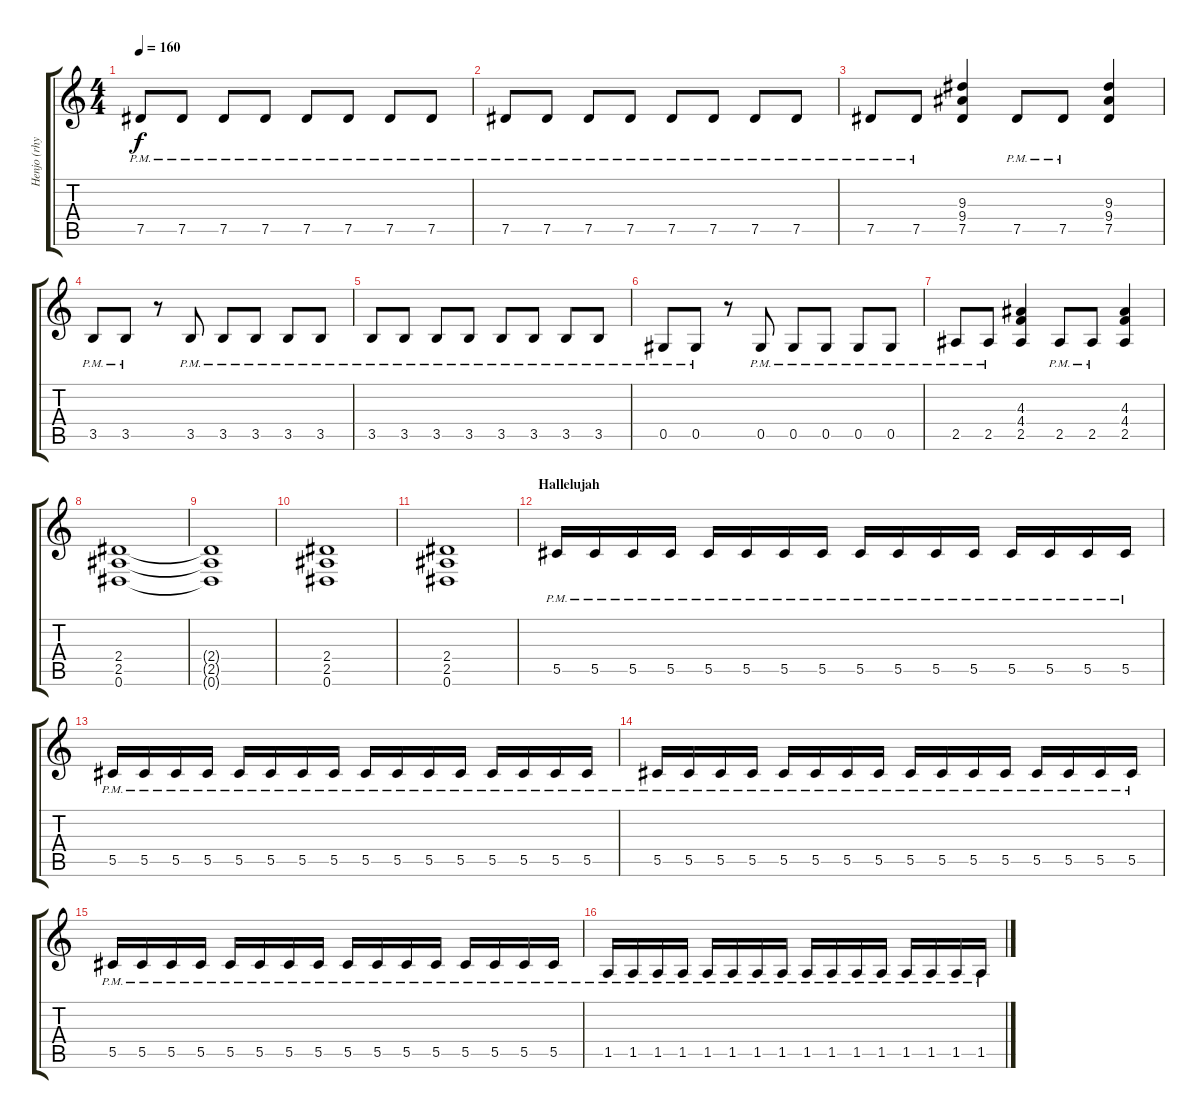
\track ("Henjo (rhythm)" "Henjo (rhy") {instrument distortionguitar}
\staff {score tabs}
\tuning (Eb4 Bb3 Gb3 Db3 Ab2 Eb2) {hide}
\ts (4 4)
\tempo 160
\clef g2
\ks c
7.5{pm}.8{dy f} 7.5{pm}.8 7.5{pm}.8 7.5{pm}.8 7.5{pm}.8 7.5{pm}.8 7.5{pm}.8 7.5{pm}.8 |
7.5{pm}.8 7.5{pm}.8 7.5{pm}.8 7.5{pm}.8 7.5{pm}.8 7.5{pm}.8 7.5{pm}.8 7.5{pm}.8 |
7.5{pm}.8 7.5{pm}.8 (9.3 9.4 7.5).4 7.5{pm}.8 7.5{pm}.8 (9.3 9.4 7.5).4 |
3.5{pm}.8 3.5{pm}.8 r.8 3.5{pm}.8 3.5{pm}.8 3.5{pm}.8 3.5{pm}.8 3.5{pm}.8 |
3.5{pm}.8 3.5{pm}.8 3.5{pm}.8 3.5{pm}.8 3.5{pm}.8 3.5{pm}.8 3.5{pm}.8 3.5{pm}.8 |
0.5{pm}.8 0.5{pm}.8 r.8 0.5{pm}.8 0.5{pm}.8 0.5{pm}.8 0.5{pm}.8 0.5{pm}.8 |
2.5{pm}.8 2.5{pm}.8 (4.3 4.4 2.5).4 2.5{pm}.8 2.5{pm}.8 (4.3 4.4 2.5).4 |
(2.4 2.5 0.6).1 |
(2.4{t} 2.5{t} 0.6{t}).1 |
(2.4 2.5 0.6).1 |
(2.4 2.5 0.6).1 |
\section ("" "Hallelujah")
5.5{pm}.16 5.5{pm}.16 5.5{pm}.16 5.5{pm}.16 5.5{pm}.16 5.5{pm}.16 5.5{pm}.16 5.5{pm}.16 5.5{pm}.16 5.5{pm}.16 5.5{pm}.16 5.5{pm}.16 5.5{pm}.16 5.5{pm}.16 5.5{pm}.16 5.5{pm}.16 |
5.5{pm}.16 5.5{pm}.16 5.5{pm}.16 5.5{pm}.16 5.5{pm}.16 5.5{pm}.16 5.5{pm}.16 5.5{pm}.16 5.5{pm}.16 5.5{pm}.16 5.5{pm}.16 5.5{pm}.16 5.5{pm}.16 5.5{pm}.16 5.5{pm}.16 5.5{pm}.16 |
5.5{pm}.16 5.5{pm}.16 5.5{pm}.16 5.5{pm}.16 5.5{pm}.16 5.5{pm}.16 5.5{pm}.16 5.5{pm}.16 5.5{pm}.16 5.5{pm}.16 5.5{pm}.16 5.5{pm}.16 5.5{pm}.16 5.5{pm}.16 5.5{pm}.16 5.5{pm}.16 |
5.5{pm}.16 5.5{pm}.16 5.5{pm}.16 5.5{pm}.16 5.5{pm}.16 5.5{pm}.16 5.5{pm}.16 5.5{pm}.16 5.5{pm}.16 5.5{pm}.16 5.5{pm}.16 5.5{pm}.16 5.5{pm}.16 5.5{pm}.16 5.5{pm}.16 5.5{pm}.16 |
1.5{pm}.16 1.5{pm}.16 1.5{pm}.16 1.5{pm}.16 1.5{pm}.16 1.5{pm}.16 1.5{pm}.16 1.5{pm}.16 1.5{pm}.16 1.5{pm}.16 1.5{pm}.16 1.5{pm}.16 1.5{pm}.16 1.5{pm}.16 1.5{pm}.16 1.5{pm}.16
